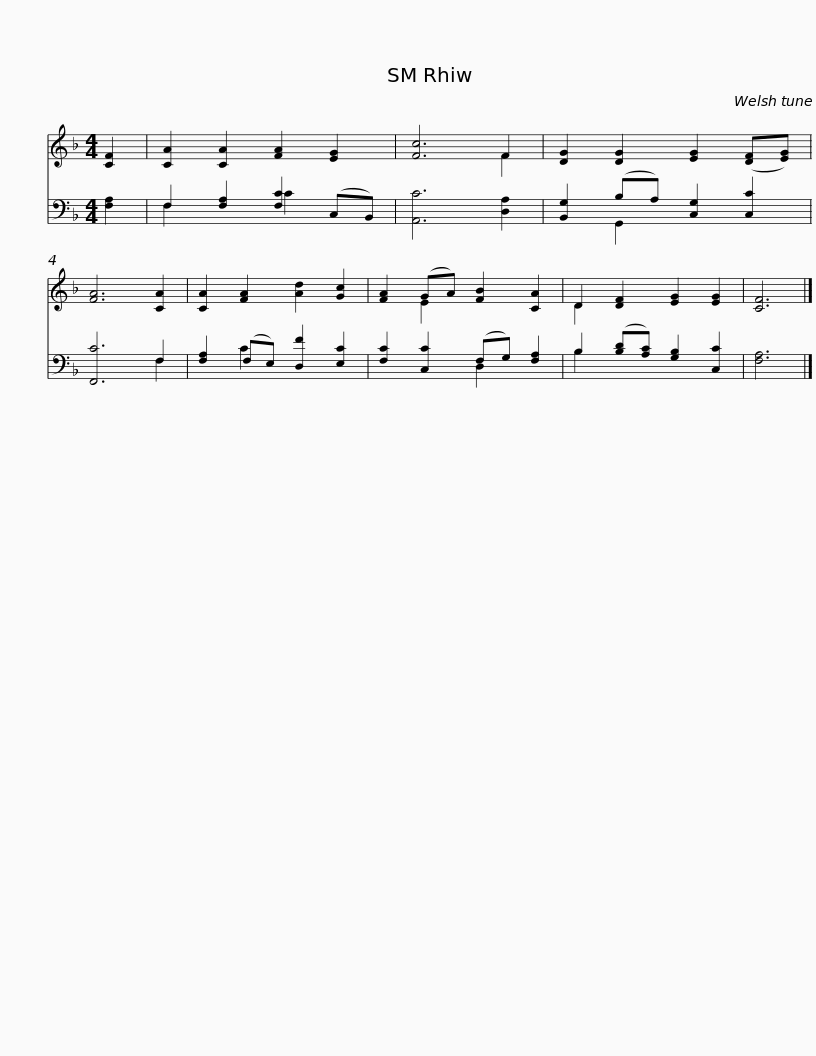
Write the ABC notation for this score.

X:1
%%score ( 1 2 ) ( 3 4 )
L:1/8
M:4/4
I:linebreak $
K:F
V:1 treble
V:2 treble
V:3 bass
V:4 bass
V:1
 [CF]2 | [CA]2 [CA]2 [FA]2 [EG]2 | [Fc]6 F2 | [DG]2 [DG]2 [EG]2 ([DF][EG]) | [FA]6 [CA]2 | %5
 [CA]2 [FA]2 [Ad]2 [Gc]2 |$ [FA]2 (GA) [FB]2 [CA]2 | D2 [DF]2 [EG]2 [EG]2 | [CF]6 |] %9
V:2
 x2 | x8 | x6 F2 | x8 | x8 | %5
 x8 |$ x2 E2 x4 | D2 x6 | x6 |] %9
V:3
 [F,A,]2 | F,2 [F,A,]2 [F,C]2 (C,B,,) | [A,,C]6 [D,A,]2 | [B,,G,]2 (B,A,) [C,G,]2 [C,C]2 | [F,,C]6 F,2 | %5
 [F,A,]2 (F,E,) [D,F]2 [E,C]2 |$ [F,C]2 [C,C]2 (F,G,) [F,A,]2 | B,2 ([B,D][A,C]) [G,B,]2 [C,C]2 | [F,A,]6 |] %9
V:4
 x2 | F,2 x2 C2 x2 | x8 | x2 G,,2 x4 | x6 F,2 | %5
 x2 C2 x4 |$ x4 D,2 x2 | B,2 x6 | x6 |] %9
